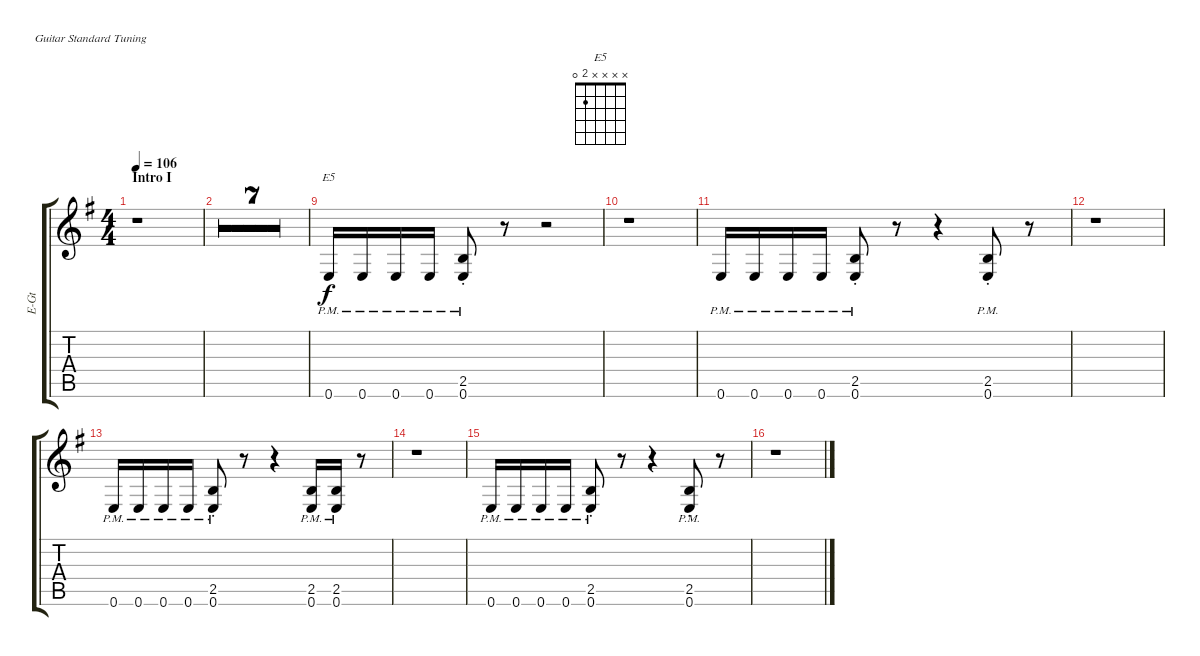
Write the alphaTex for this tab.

\defaultSystemsLayout 4
\bracketExtendMode groupsimilarinstruments
\otherSystemsTrackNameOrientation horizontal
\track ("Rhythm Guitar II" "E-Gt") {multiBarRest instrument distortionguitar}
\staff {score tabs}
\tuning (E4 B3 G3 D3 A2 E2)
\chord ("E5" x x x x 2 0) {showfingering false}
\ts (4 4)
\section ("" "Intro I")
\tempo 106
\clef g2
\ks g
r.1{dy f instrument distortionguitar} |
r.1 |
r.1 |
r.1 |
r.1 |
r.1 |
r.1 |
r.1 |
0.6{pm acc forcenatural}.16{ch "E5" instrument distortionguitar} 0.6{pm acc forcenatural}.16 0.6{pm acc forcenatural}.16 0.6{pm acc forcenatural}.16 (0.6{pm st acc forcenatural} 2.5{pm st acc forcenatural}).8 r.8 r.2 |
r.1 |
0.6{pm acc forcenatural}.16 0.6{pm acc forcenatural}.16 0.6{pm acc forcenatural}.16 0.6{pm acc forcenatural}.16 (0.6{pm st acc forcenatural} 2.5{pm st acc forcenatural}).8 r.8 r.4 (0.6{pm st acc forcenatural} 2.5{pm st acc forcenatural}).8 r.8 |
r.1 |
0.6{pm acc forcenatural}.16 0.6{pm acc forcenatural}.16 0.6{pm acc forcenatural}.16 0.6{pm acc forcenatural}.16 (0.6{pm st acc forcenatural} 2.5{pm st acc forcenatural}).8 r.8 r.4 (0.6{pm acc forcenatural} 2.5{pm acc forcenatural}).16 (0.6{pm acc forcenatural} 2.5{pm acc forcenatural}).16 r.8 |
r.1 |
0.6{pm acc forcenatural}.16 0.6{pm acc forcenatural}.16 0.6{pm acc forcenatural}.16 0.6{pm acc forcenatural}.16 (0.6{pm st acc forcenatural} 2.5{pm st acc forcenatural}).8 r.8 r.4 (0.6{pm st acc forcenatural} 2.5{pm st acc forcenatural}).8 r.8 |
r.1
